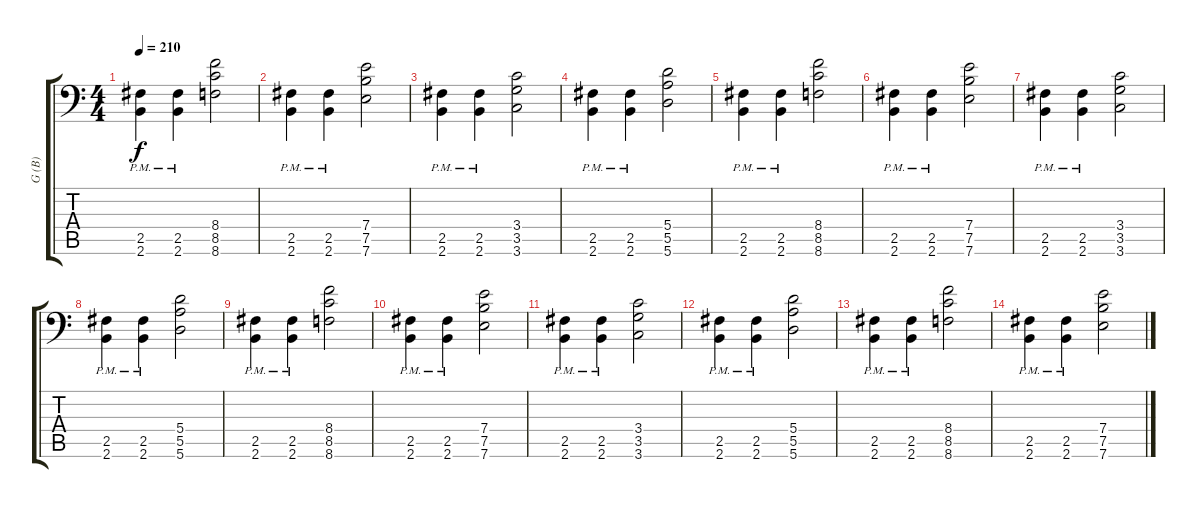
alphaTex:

\track ("G (B)" "G (B)") {instrument overdrivenguitar}
\staff {score tabs}
\tuning (D4 A3 D3 A2 E2 A1) {hide}
\ts (4 4)
\tempo 210
\clef f4
\ks c
(2.5{pm} 2.6{pm}).4{dy f} (2.5{pm} 2.6{pm}).4 (8.4 8.5 8.6).2 |
(2.5{pm} 2.6{pm}).4 (2.5{pm} 2.6{pm}).4 (7.4 7.5 7.6).2 |
(2.5{pm} 2.6{pm}).4 (2.5{pm} 2.6{pm}).4 (3.4 3.5 3.6).2 |
(2.5{pm} 2.6{pm}).4 (2.5{pm} 2.6{pm}).4 (5.4 5.5 5.6).2 |
(2.5{pm} 2.6{pm}).4 (2.5{pm} 2.6{pm}).4 (8.4 8.5 8.6).2 |
(2.5{pm} 2.6{pm}).4 (2.5{pm} 2.6{pm}).4 (7.4 7.5 7.6).2 |
(2.5{pm} 2.6{pm}).4 (2.5{pm} 2.6{pm}).4 (3.4 3.5 3.6).2 |
(2.5{pm} 2.6{pm}).4 (2.5{pm} 2.6{pm}).4 (5.4 5.5 5.6).2 |
(2.5{pm} 2.6{pm}).4 (2.5{pm} 2.6{pm}).4 (8.4 8.5 8.6).2 |
(2.5{pm} 2.6{pm}).4 (2.5{pm} 2.6{pm}).4 (7.4 7.5 7.6).2 |
(2.5{pm} 2.6{pm}).4 (2.5{pm} 2.6{pm}).4 (3.4 3.5 3.6).2 |
(2.5{pm} 2.6{pm}).4 (2.5{pm} 2.6{pm}).4 (5.4 5.5 5.6).2 |
(2.5{pm} 2.6{pm}).4 (2.5{pm} 2.6{pm}).4 (8.4 8.5 8.6).2 |
(2.5{pm} 2.6{pm}).4 (2.5{pm} 2.6{pm}).4 (7.4 7.5 7.6).2
